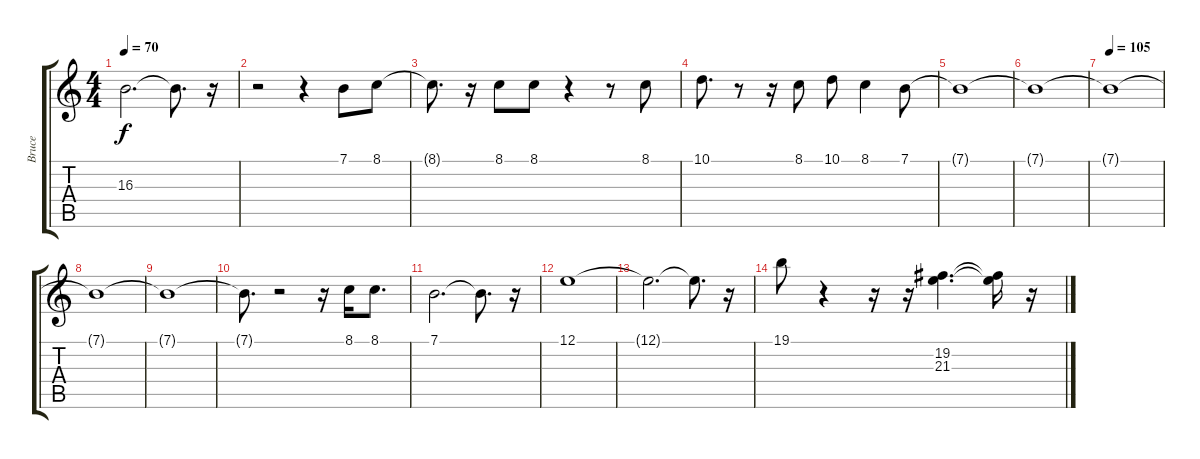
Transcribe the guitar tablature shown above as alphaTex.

\track ("Bruce " "Bruce ") {instrument voiceoohs}
\staff {score tabs}
\tuning (E4 B3 G3 D3 A2 E2) {hide}
\ts (4 4)
\tempo 70
\clef g2
\ks c
16.3{t}.2{d dy f} 16.3{t}.8{d} r.16 |
r.2 r.4 7.1.8 8.1.8 |
8.1{t}.8{d} r.16 8.1.8 8.1.8 r.4 r.8 8.1.8 |
10.1.8{d} r.8 r.16 8.1.8 10.1.8 8.1.4 7.1.8 |
7.1{t}.1 |
7.1{t}.1 |
\tempo 105
7.1{t}.1 |
7.1{t}.1 |
7.1{t}.1 |
7.1{t}.8{d} r.2 r.16 8.1.16 8.1.8{d} |
7.1.2{d} 7.1{t}.8{d} r.16 |
12.1.1 |
12.1{t}.2{d} 12.1{t}.8{d} r.16 |
19.1.8 r.4 r.16 r.16 (19.2 21.3).4{d} (19.2{t} 21.3{t}).16 r.16
